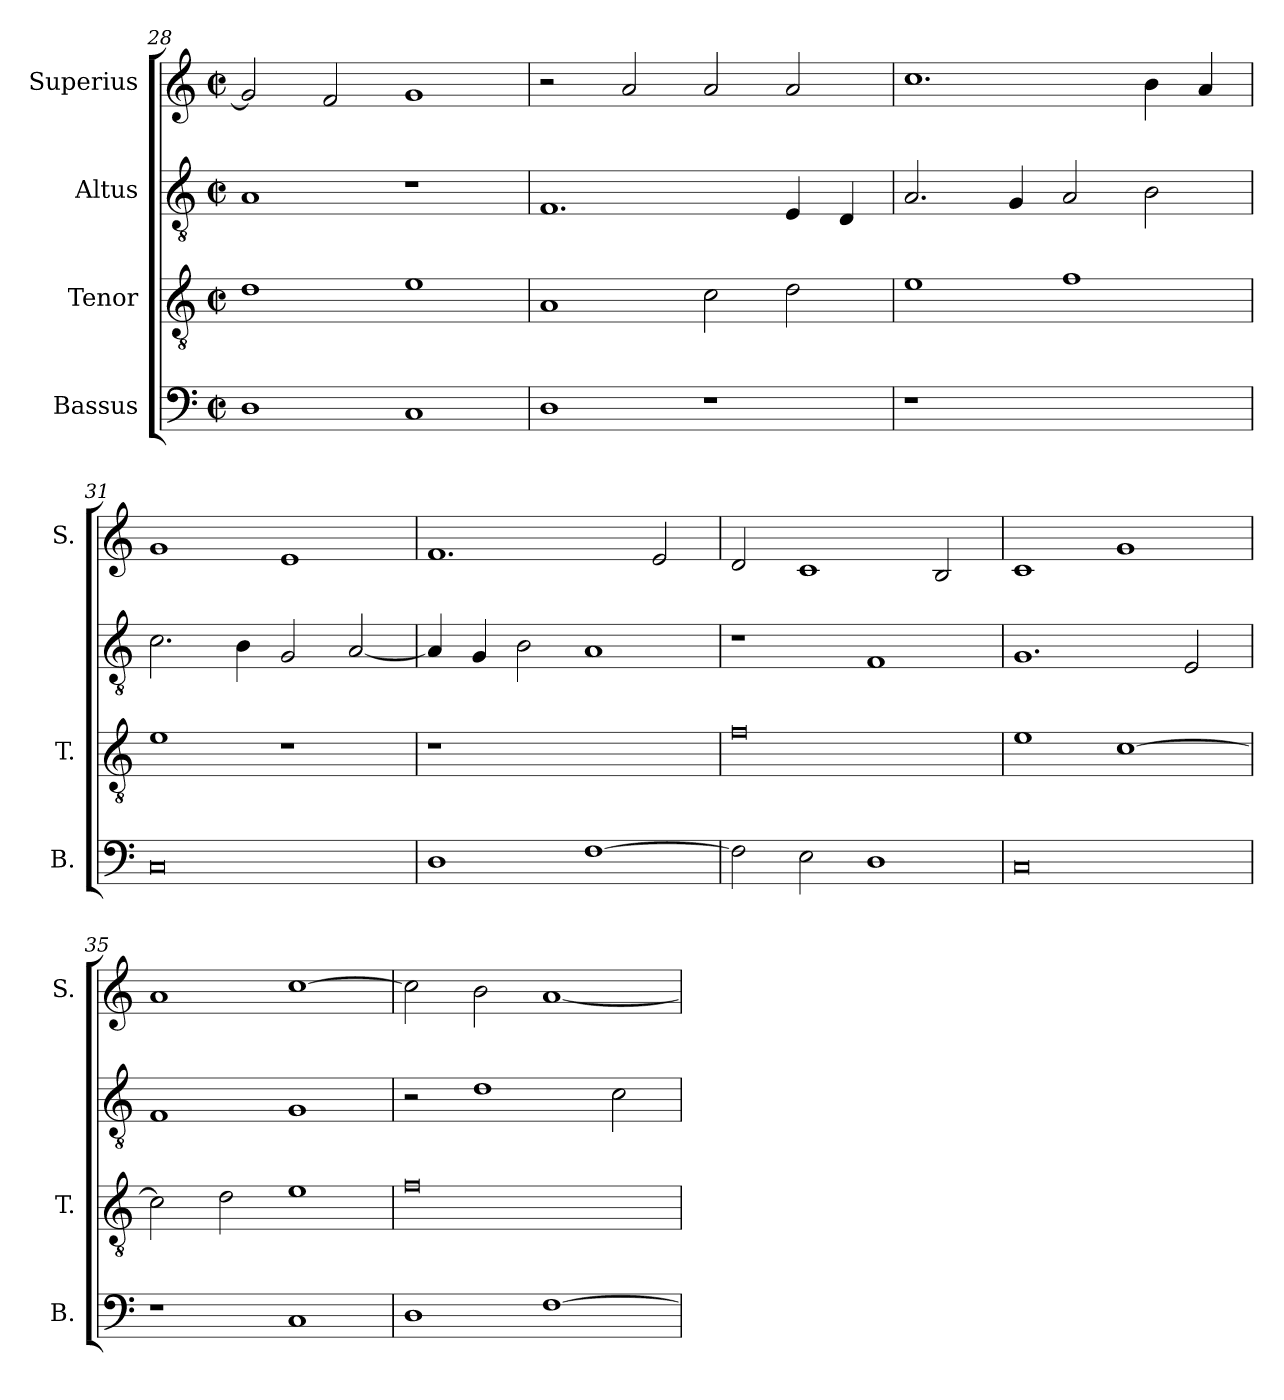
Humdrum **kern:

**kern	**kern	**kern	**kern
*part4	*part3	*part2	*part1
*staff4	*staff3	*staff2	*staff1
*I"Bassus	*I"Tenor	*I"Altus	*I"Superius
*I'B.	*I'T.	*	*I'S.
!!LO:LB:g=z
*clefF4	*clefGv2	*clefGv2	*clefG2
*	*ITrd7c12	*ITrd7c12	*
*k[]	*k[]	*k[]	*k[]
*C:	*C:	*C:	*C:
*M2/2	*M2/2	*M2/2	*M2/2
*met(c|)	*met(c|)	*met(c|)	*met(c|)
=28	=28	=28	=28
1Di	1Di	1AAi	2gi/]
.	.	.	2fi/
1Ci	1Ei	1r	1gi
=29	=29	=29	=29
1Di	1AAi	1.FFi	2r
.	.	.	2ai/
1r	2Ci\	.	2ai/
.	2Di\	4EEi/	2ai/
.	.	4DDi/	.
=30	=30	=30	=30
!LO:N:vis=1	!	!	!
1r	1Ei	2.AAi/	1.cci
.	.	4GGi/	.
1ryy	1Fi	2AAi/	.
.	.	2BBi\	4bi\
.	.	.	4ai/
=31	=31	=31	=31
0Ci	1Ei	2.Ci\	1gi
.	.	4BBi\	.
.	1r	2GGi/	1ei
.	.	[<2AAi/	.
=32	=32	=32	=32
!	!LO:N:vis=1	!	!
1Di	1r	4AAi/]	1.fi
.	.	4GGi/	.
.	.	2BBi\	.
[>1Fi	1ryy	1AAi	.
.	.	.	2ei/
!!LO:PB:g=z
=33	=33	=33	=33
2Fi\]	0Fi	1r	2di/
2Ei\	.	.	1ci
1Di	.	1FFi	.
.	.	.	2Bi/
=34	=34	=34	=34
0Ci	1Ei	1.GGi	1ci
.	[>1Ci	.	1gi
.	.	2EEi/	.
=35	=35	=35	=35
1r	2Ci\]	1FFi	1ai
.	2Di\	.	.
1Ci	1Ei	1GGi	[>1cci
=36	=36	=36	=36
1Di	0Fi	2r	2cci\]
.	.	1Di	2bi\
[>1Fi	.	.	[<1ai
.	.	2Ci\	.
=	=	=	=
*-	*-	*-	*-
